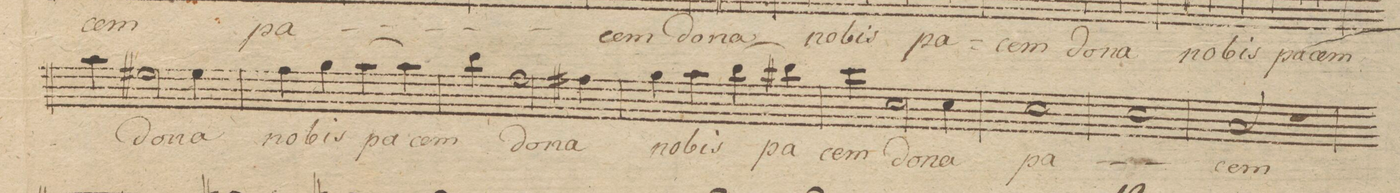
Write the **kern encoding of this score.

**kern	**text	**dynam
*I"Alto Solo	*	*
*clefC3	*	*
*k[cnfngn]	*	*
*met(c|)	*	*
*M2/2	*	*
4b\)	.	.
2f#X\	do-	.
4f#\	-na	.
=59	=59	=59
4g\	no-	.
4a\	-bis	.
[4b\	pa-	.
4b\]	.	.
=60	=60	=60
4cc\	-cem	.
2g\	do-	.
4g#X\	-na	.
=61	=61	=61
4a\	no-	.
4b\	-bis	.
(4cc\	pa-	.
4cc#X\)	.	.
=62	=62	=62
4dd\	-cem	.
2d\	do-	.
4d\	-na	.
=63	=63	=63
1d\	pa-	.
=64	=64	=64
1d\	.	.
=65	=65	=65
2B/	-cem	.
2r	.	.
=66	=66	=66
*-	*-	*-
